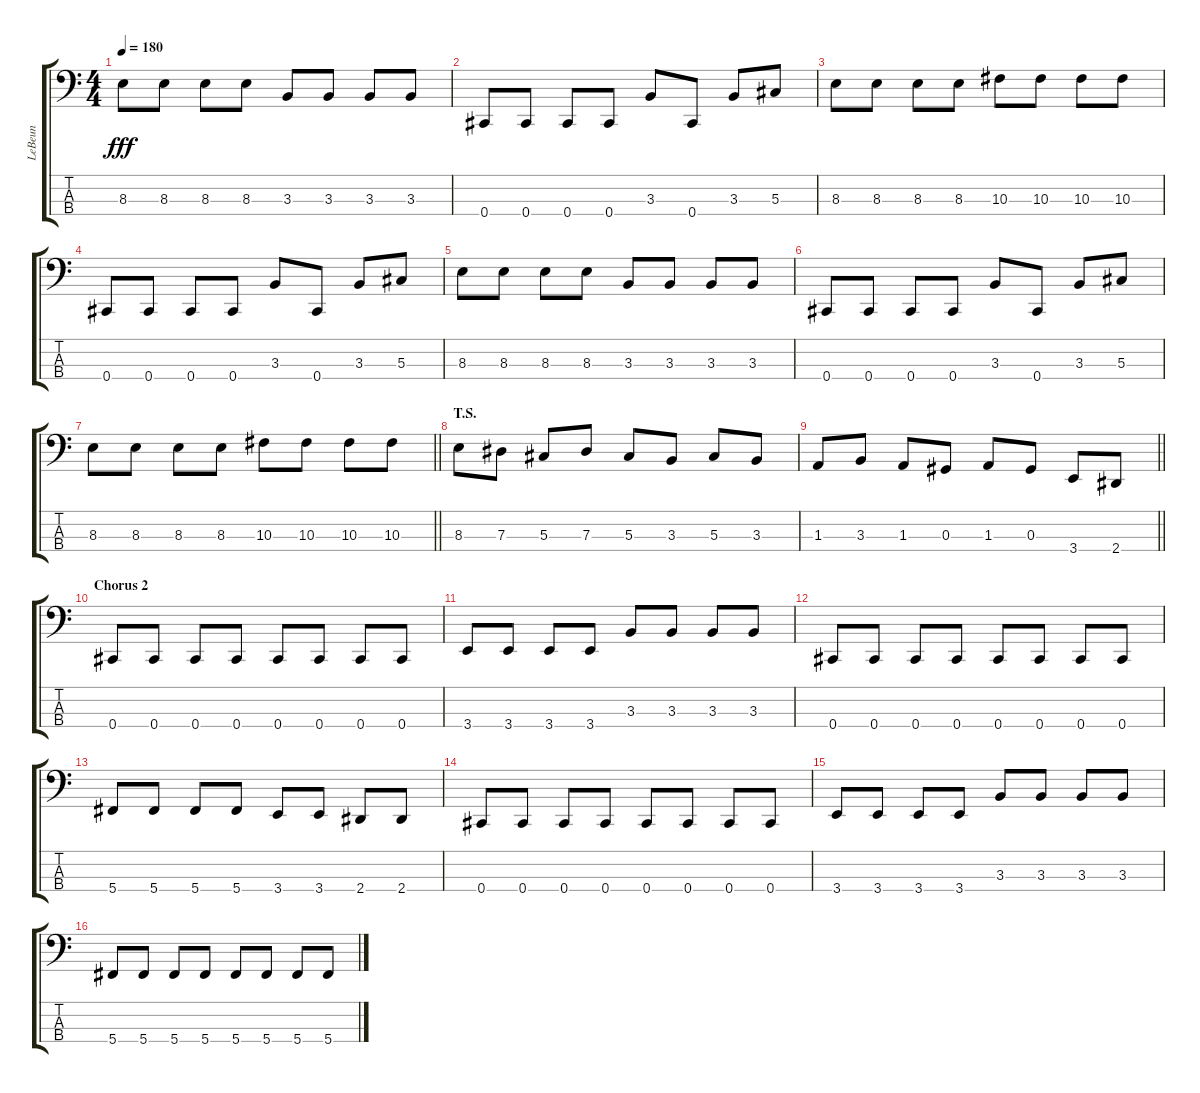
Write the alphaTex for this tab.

\track ("LeBeun" "LeBeun") {instrument electricbassfinger}
\staff {score tabs}
\tuning (Gb2 Db2 Ab1 Db1) {hide}
\ts (4 4)
\tempo 180
\clef f4
\ks c
8.3.8{dy fff} 8.3.8 8.3.8 8.3.8 3.3.8 3.3.8 3.3.8 3.3.8 |
0.4.8 0.4.8 0.4.8 0.4.8 3.3.8 0.4.8 3.3.8 5.3.8 |
8.3.8 8.3.8 8.3.8 8.3.8 10.3.8 10.3.8 10.3.8 10.3.8 |
0.4.8 0.4.8 0.4.8 0.4.8 3.3.8 0.4.8 3.3.8 5.3.8 |
8.3.8 8.3.8 8.3.8 8.3.8 3.3.8 3.3.8 3.3.8 3.3.8 |
0.4.8 0.4.8 0.4.8 0.4.8 3.3.8 0.4.8 3.3.8 5.3.8 |
\barLineRight lightlight
8.3.8 8.3.8 8.3.8 8.3.8 10.3.8 10.3.8 10.3.8 10.3.8 |
\section ("" "T.S.")
8.3.8 7.3.8 5.3.8 7.3.8 5.3.8 3.3.8 5.3.8 3.3.8 |
\barLineRight lightlight
1.3.8 3.3.8 1.3.8 0.3.8 1.3.8 0.3.8 3.4.8 2.4.8 |
\section ("" "Chorus 2")
0.4.8 0.4.8 0.4.8 0.4.8 0.4.8 0.4.8 0.4.8 0.4.8 |
3.4.8 3.4.8 3.4.8 3.4.8 3.3.8 3.3.8 3.3.8 3.3.8 |
0.4.8 0.4.8 0.4.8 0.4.8 0.4.8 0.4.8 0.4.8 0.4.8 |
5.4.8 5.4.8 5.4.8 5.4.8 3.4.8 3.4.8 2.4.8 2.4.8 |
0.4.8 0.4.8 0.4.8 0.4.8 0.4.8 0.4.8 0.4.8 0.4.8 |
3.4.8 3.4.8 3.4.8 3.4.8 3.3.8 3.3.8 3.3.8 3.3.8 |
5.4.8 5.4.8 5.4.8 5.4.8 5.4.8 5.4.8 5.4.8 5.4.8
